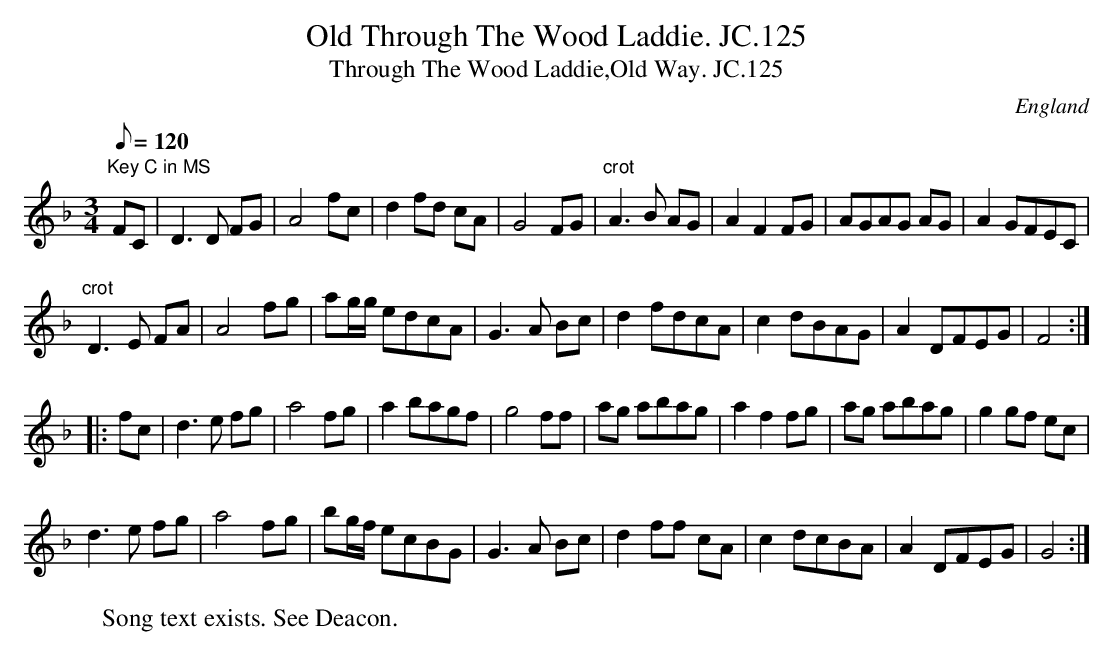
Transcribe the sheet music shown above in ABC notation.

X:1
T:Old Through The Wood Laddie. JC.125
T:Through The Wood Laddie,Old Way. JC.125
M:3/4
L:1/8
Q:120
O:England
K:F
"Key C in MS"FC|D3D FG|A4fc|d2fd cA|G4FG|"crot"A3B AG|A2F2FG|
AGAG AG|A2GFEC|!"crot"D3E FA|A4fg|ag/g/ edcA|G3A Bc|
d2fdcA|c2dBAG|A2DFEG|F4:|!
|:fc|d3e fg|a4fg|a2bagf|g4ff|ag abag|a2f2fg|ag abag|g2gf ec|!
d3e fg|a4fg|bg/f/ ecBG|G3A Bc|d2ff cA|c2dcBA|A2DFEG|G4:|]
W:Song text exists. See Deacon.
